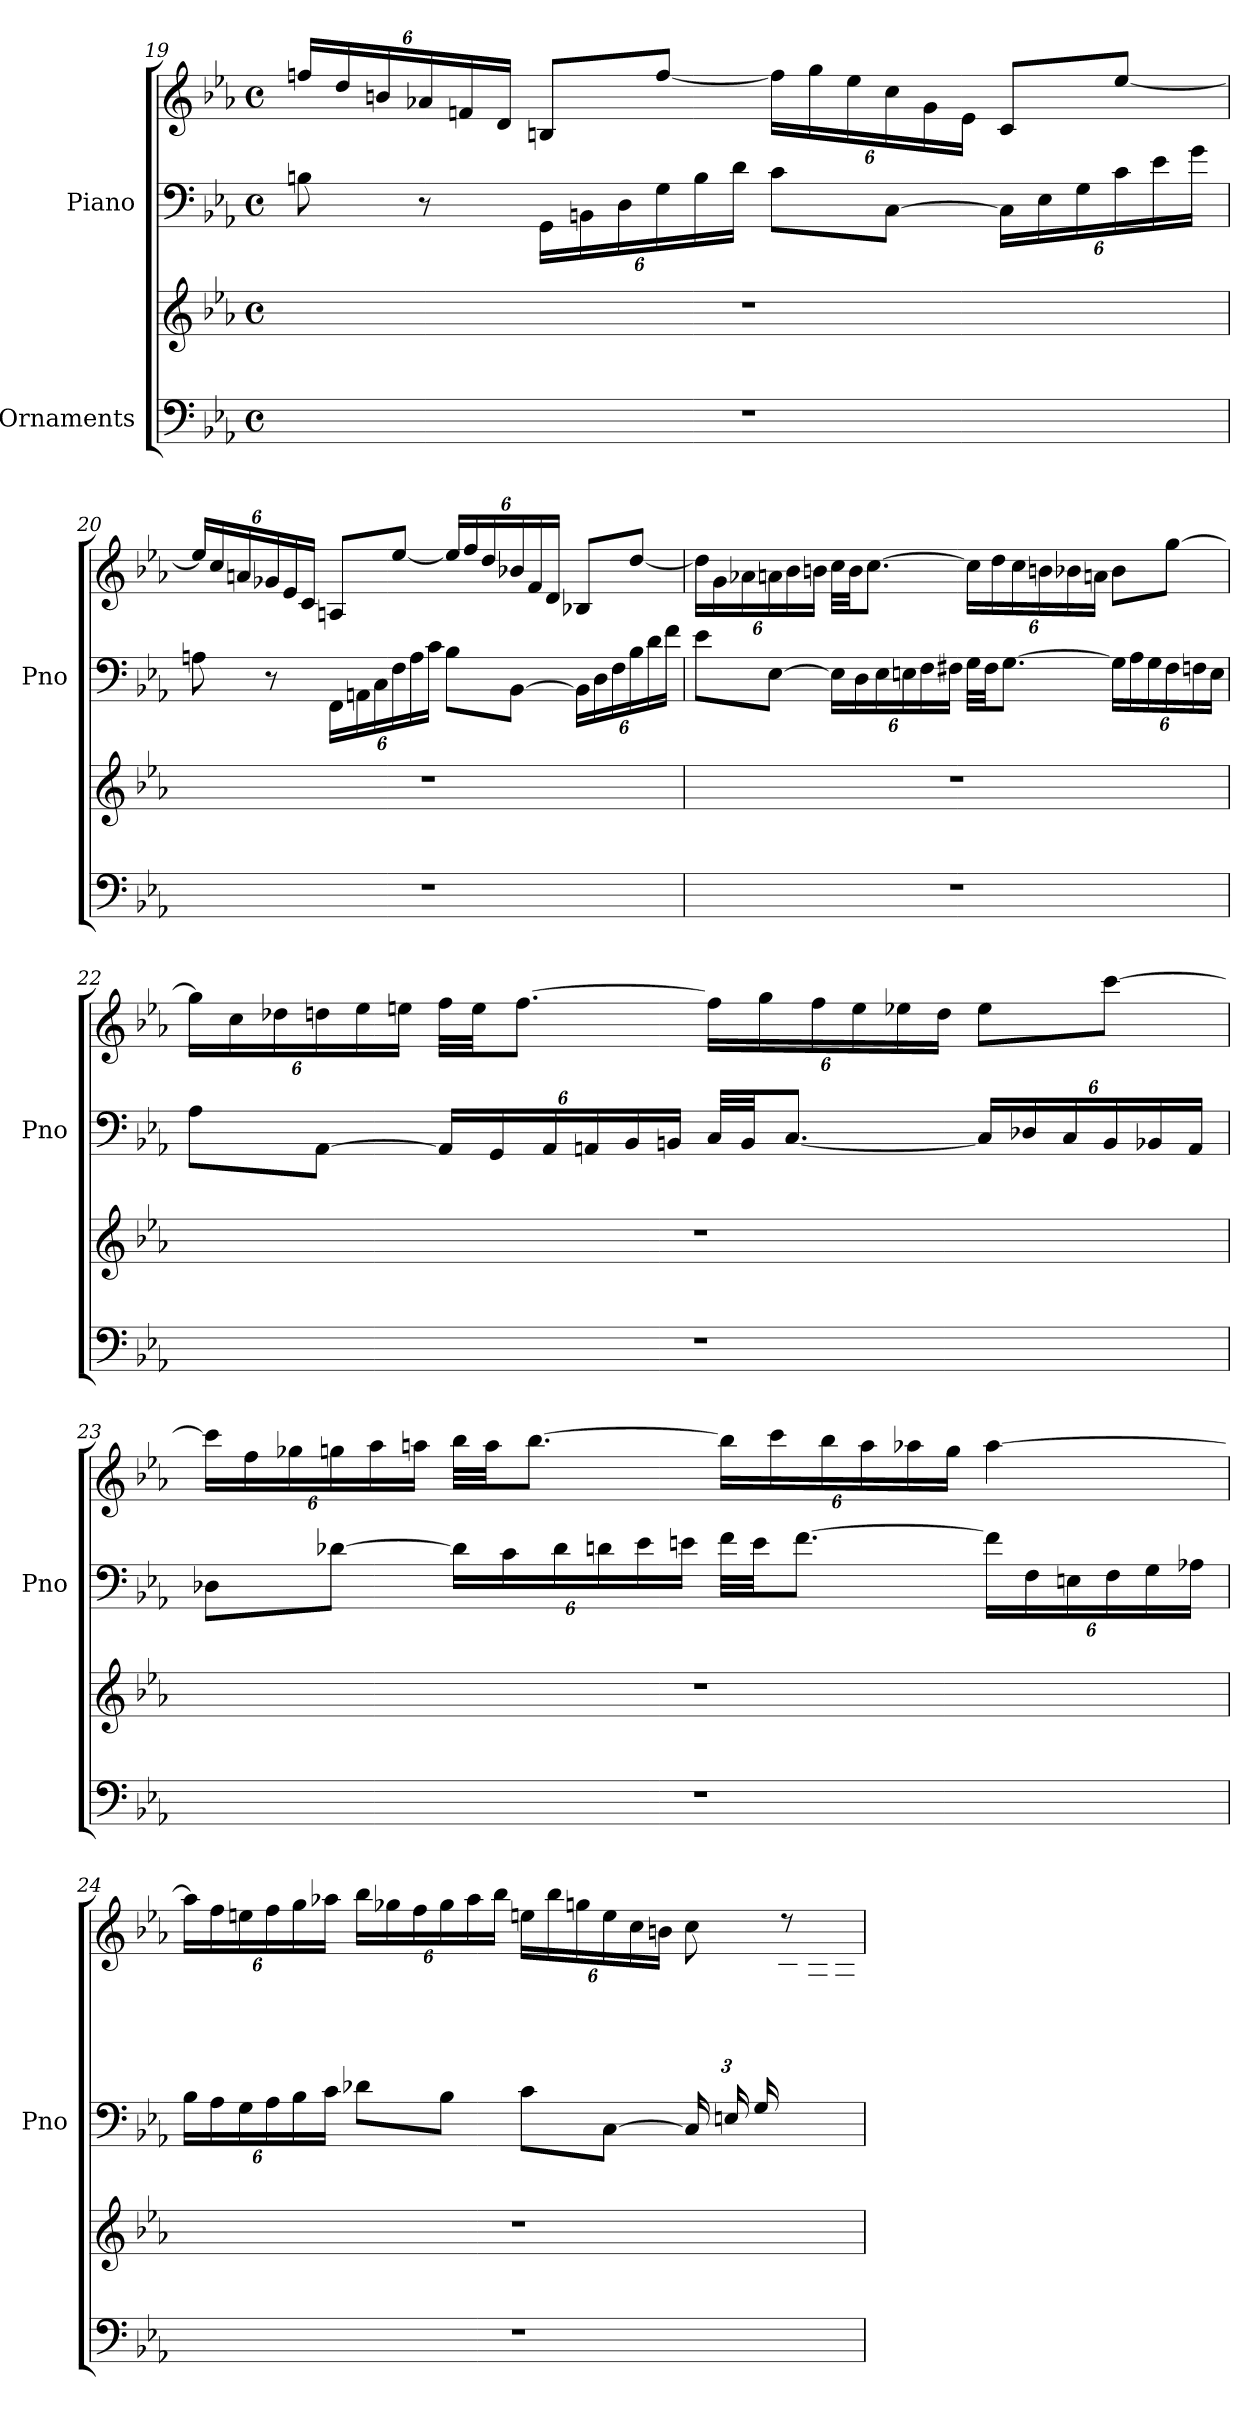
**kern	**kern	**kern	**kern
*part2	*part2	*part1	*part1
*staff4	*staff3	*staff2	*staff1
*I"Ornaments	*	*I"Piano	*
*	*	*I'Pno	*
!!LO:LB:g=z
*clefF4	*clefG2	*clefF4	*clefG2
*k[b-e-a-]	*k[b-e-a-]	*k[b-e-a-]	*k[b-e-a-]
*M4/4	*M4/4	*M4/4	*M4/4
*met(c)	*met(c)	*met(c)	*met(c)
*	*	*	*Xbrackettup
=19	=19	=19	=19
1r	1r	8Bn<\	24ffn/LL
.	.	.	24dd/
.	.	.	24bn/
.	.	8r	24a-X/
.	.	.	24fn/
.	.	.	24d/JJ
*	*	*Xbrackettup	*
.	.	24GG<\LL	8Bn/L
.	.	24BBn<\	.
.	.	24D<\	.
.	.	24G<\	[8ff/J
.	.	24B<\	.
.	.	24d<\JJ	.
.	.	8c<\L	24ff\LL]
.	.	.	24gg\
.	.	.	24ee-\
.	.	[8C<\J	24cc\
.	.	.	24g\
.	.	.	24e-\JJ
.	.	24C\LL]	8c/L
.	.	24E-<\	.
.	.	24G<\	.
.	.	24c<\	[8ee-/J
.	.	24e-<\	.
.	.	24g<\JJ	.
=20	=20	=20	=20
1r	1r	8An<\	24ee-/LL]
.	.	.	24cc/
.	.	.	24an/
.	.	8r	24g-X/
.	.	.	24e-/
.	.	.	24c/JJ
.	.	24FF<\LL	8An/L
.	.	24AAn<\	.
.	.	24C<\	.
.	.	24F<\	[8ee-/J
.	.	24A<\	.
.	.	24c<\JJ	.
.	.	8B-<\L	24ee-/LL]
.	.	.	24ff/
.	.	.	24dd/
.	.	[8BB-<\J	24b-X/
.	.	.	24f/
.	.	.	24d/JJ
.	.	24BB-\LL]	8B-X/L
.	.	24D<\	.
.	.	24F<\	.
.	.	24B-<\	[8dd/J
.	.	24d<\	.
.	.	24f<\JJ	.
!!LO:PB:g=z
=21	=21	=21	=21
1r	1r	8e-<\L	24dd\LL]
.	.	.	24g\
.	.	.	24a-X\
.	.	[8E-<\J	24an\
.	.	.	24b-\
.	.	.	24bn\JJ
.	.	24E-\LL]	32cc\LLL
.	.	.	32b\JJ
.	.	24D<\	.
.	.	.	[8.cc\J
.	.	24E-<\	.
.	.	24En<\	.
.	.	24F<\	.
.	.	24F#X<\JJ	.
.	.	32G<\LLL	24cc\LL]
.	.	32F#\JJ	.
.	.	.	24dd\
.	.	[8.G\J	.
.	.	.	24cc\
.	.	.	24bn\
.	.	.	24b-X\
.	.	.	24an\JJ
.	.	24G\LL]	8b-\L
.	.	24A-<\	.
.	.	24G<\	.
.	.	24F#<\	[8gg\J
.	.	24Fn\	.
.	.	24E<\JJ	.
=22	=22	=22	=22
1r	1r	8A-\L	24gg\LL]
.	.	.	24cc\
.	.	.	24dd-X\
.	.	[8AA-\J	24ddn\
.	.	.	24ee-\
.	.	.	24een\JJ
.	.	24AA-/LL]	32ff\LLL
.	.	.	32ee\JJ
.	.	24GG</	.
.	.	.	[8.ff\J
.	.	24AA-</	.
.	.	24AAn</	.
.	.	24BB-</	.
.	.	24BBn</JJ	.
.	.	32C</LLL	24ff\LL]
.	.	32BB/JJ	.
.	.	.	24gg\
.	.	[8.C/J	.
.	.	.	24ff\
.	.	.	24ee\
.	.	.	24ee-X\
.	.	.	24dd\JJ
.	.	24C/LL]	8ee-\L
.	.	24D-X/	.
.	.	24C/	.
.	.	24BB/	[8ccc\J
.	.	24BB-X/	.
.	.	24AA/JJ	.
!!LO:LB:g=z
=23	=23	=23	=23
1r	1r	8D-X<\L	24ccc\LL]
.	.	.	24ff\
.	.	.	24gg-X\
.	.	[8d-X<\J	24ggn\
.	.	.	24aa-\
.	.	.	24aan\JJ
.	.	24d-\LL]	32bb-\LLL
.	.	.	32aa\JJ
.	.	24c<\	.
.	.	.	[8.bb-\J
.	.	24d-\	.
.	.	24dn<\	.
.	.	24e-<\	.
.	.	24en\JJ	.
.	.	32f<\LLL	24bb-\LL]
.	.	32e\JJ	.
.	.	.	24ccc\
.	.	[8.f\J	.
.	.	.	24bb-\
.	.	.	24aa\
.	.	.	24aa-X\
.	.	.	24gg\JJ
.	.	24f\LL]	[4aa-\
.	.	24F<\	.
.	.	24En<\	.
.	.	24F\	.
.	.	24G\	.
.	.	24A-X\JJ	.
=24	=24	=24	=24
*	*	*	*^
1r	1r	24B-<\LL	24aa-\LL]	2..ryy
.	.	24A-<\	24ff\	.
.	.	24G<\	24een\	.
.	.	24A-\	24ff\	.
.	.	24B-\	24gg\	.
.	.	24c\JJ	24aa-X\JJ	.
.	.	8d-X<\L	24bb-\LL	.
.	.	.	24gg-X\	.
.	.	.	24ff\	.
.	.	8B-<\J	24gg-\	.
.	.	.	24aa-\	.
.	.	.	24bb-\JJ	.
.	.	8c<\L	24een\LL	.
.	.	.	24bb-\	.
.	.	.	24ggn\	.
.	.	[8C<\J	24ee\	.
.	.	.	24cc\	.
.	.	.	24bn\JJ	.
.	.	24C</LL]	8cc\	.
.	.	24En</	.	.
.	.	24G</	.	.
.	.	8ryy	8r	24B->\
.	.	.	.	24An\
.	.	.	.	24G>\JJ
*	*	*	*v	*v
=	=	=	=
*-	*-	*-	*-
